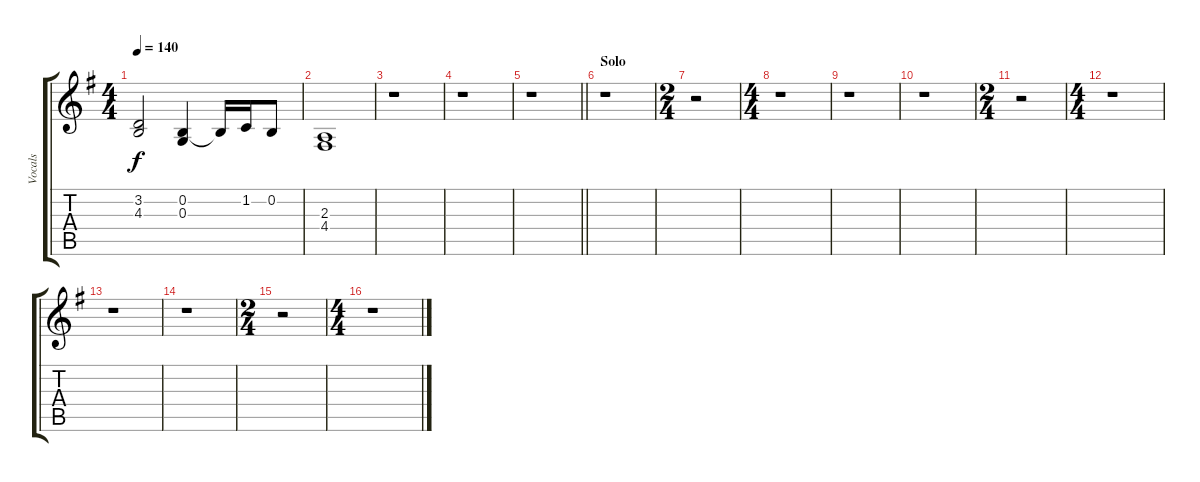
\track ("Vocals" "Vocals") {instrument synthvoice}
\staff {score tabs}
\tuning (E4 B3 G3 D3 A2 E2) {hide}
\ts (4 4)
\tempo 140
\clef g2
\ks g
(3.2 4.3).2{dy f} (0.2 0.3).4 0.2{t}.16 1.2.16 0.2.8 |
(2.3 4.4).1 |
r.1 |
r.1 |
\barLineRight lightlight
r.1 |
\section ("" "Solo")
r.1 |
\ts (2 4)
r.2 |
\ts (4 4)
r.1 |
r.1 |
r.1 |
\ts (2 4)
r.2 |
\ts (4 4)
r.1 |
r.1 |
r.1 |
\ts (2 4)
r.2 |
\ts (4 4)
r.1
